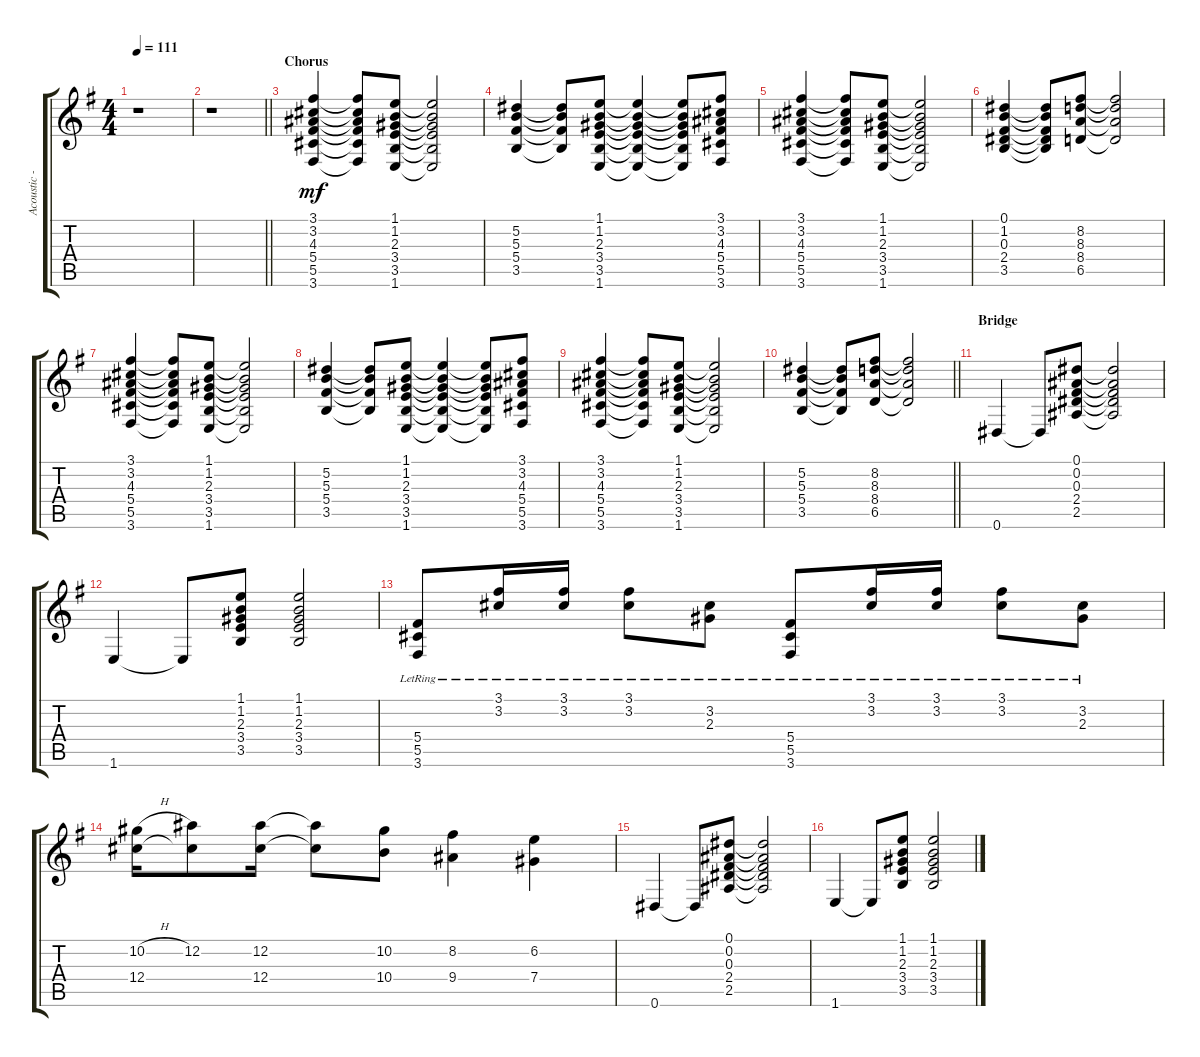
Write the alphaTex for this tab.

\track ("Acoustic - right" "Acoustic -") {instrument acousticguitarsteel}
\staff {score tabs}
\tuning (Eb4 Bb3 Gb3 Db3 Ab2 Eb2) {hide}
\ts (4 4)
\tempo 111
\clef g2
\ks g
r.1{dy mf} |
\barLineRight lightlight
r.1 |
\section ("" "Chorus")
(3.1 3.2 4.3 5.4 5.5 3.6).4 (3.1{t} 3.2{t} 4.3{t} 5.4{t} 5.5{t} 3.6{t}).8 (1.1 1.2 2.3 3.4 3.5 1.6).8 (1.1{t} 1.2{t} 2.3{t} 3.4{t} 3.5{t} 1.6{t}).2 |
(5.2 5.3 5.4 3.5).4 (5.2{t} 5.3{t} 5.4{t} 3.5{t}).8 (1.1 1.2 2.3 3.4 3.5 1.6).8 (1.1{t} 1.2{t} 2.3{t} 3.4{t} 3.5{t} 1.6{t}).4 (1.1{t} 1.2{t} 2.3{t} 3.4{t} 3.5{t} 1.6{t}).8 (3.1 3.2 4.3 5.4 5.5 3.6).8 |
(3.1 3.2 4.3 5.4 5.5 3.6).4 (3.1{t} 3.2{t} 4.3{t} 5.4{t} 5.5{t} 3.6{t}).8 (1.1 1.2 2.3 3.4 3.5 1.6).8 (1.1{t} 1.2{t} 2.3{t} 3.4{t} 3.5{t} 1.6{t}).2 |
(0.1 1.2 0.3 2.4 3.5).4 (0.1{t} 1.2{t} 0.3{t} 2.4{t} 3.5{t}).8 (8.2 8.3 8.4 6.5).8 (8.2{t} 8.3{t} 8.4{t} 6.5{t}).2 |
(3.1 3.2 4.3 5.4 5.5 3.6).4 (3.1{t} 3.2{t} 4.3{t} 5.4{t} 5.5{t} 3.6{t}).8 (1.1 1.2 2.3 3.4 3.5 1.6).8 (1.1{t} 1.2{t} 2.3{t} 3.4{t} 3.5{t} 1.6{t}).2 |
(5.2 5.3 5.4 3.5).4 (5.2{t} 5.3{t} 5.4{t} 3.5{t}).8 (1.1 1.2 2.3 3.4 3.5 1.6).8 (1.1{t} 1.2{t} 2.3{t} 3.4{t} 3.5{t} 1.6{t}).4 (1.1{t} 1.2{t} 2.3{t} 3.4{t} 3.5{t} 1.6{t}).8 (3.1 3.2 4.3 5.4 5.5 3.6).8 |
(3.1 3.2 4.3 5.4 5.5 3.6).4 (3.1{t} 3.2{t} 4.3{t} 5.4{t} 5.5{t} 3.6{t}).8 (1.1 1.2 2.3 3.4 3.5 1.6).8 (1.1{t} 1.2{t} 2.3{t} 3.4{t} 3.5{t} 1.6{t}).2 |
\barLineRight lightlight
(5.2 5.3 5.4 3.5).4 (5.2{t} 5.3{t} 5.4{t} 3.5{t}).8 (8.2 8.3 8.4 6.5).8 (8.2{t} 8.3{t} 8.4{t} 6.5{t}).2 |
\section ("" "Bridge")
0.6.4 0.6{t}.8 (0.1 0.2 0.3 2.4 2.5).8 (0.1{t} 0.2{t} 0.3{t} 2.4{t} 2.5{t}).2 |
1.6.4 1.6{t}.8 (1.1 1.2 2.3 3.4 3.5).8 (1.1 1.2 2.3 3.4 3.5).2 |
(5.4{lr} 5.5{lr} 3.6{lr}).8 (3.1{lr} 3.2{lr}).16 (3.1{lr} 3.2{lr}).16 (3.1{lr} 3.2{lr}).8 (3.2{lr} 2.3{lr}).8 (5.4{lr} 5.5{lr} 3.6{lr}).8 (3.1{lr} 3.2{lr}).16 (3.1{lr} 3.2{lr}).16 (3.1{lr} 3.2{lr}).8 (3.2{lr} 2.3{lr}).8 |
(10.2{h} 12.4).16 (12.2 12.4{t}).8 (12.2 12.4).16 (12.2{t} 12.4{t}).8 (10.2 10.4).8 (8.2 9.4).4 (6.2 7.4).4 |
0.6.4 0.6{t}.8 (0.1 0.2 0.3 2.4 2.5).8 (0.1{t} 0.2{t} 0.3{t} 2.4{t} 2.5{t}).2 |
1.6.4 1.6{t}.8 (1.1 1.2 2.3 3.4 3.5).8 (1.1 1.2 2.3 3.4 3.5).2
